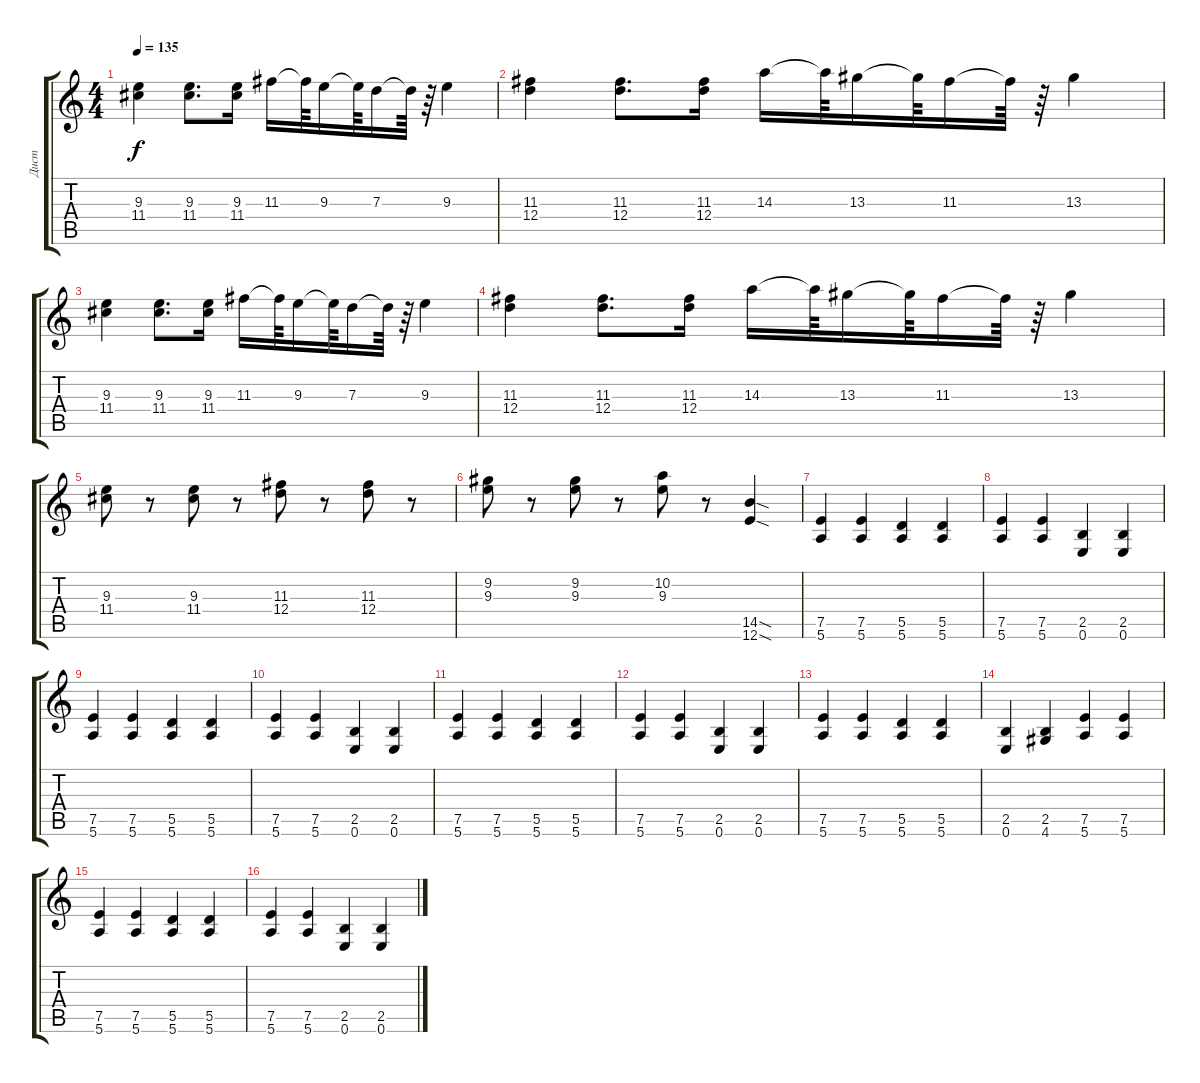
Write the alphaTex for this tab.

\track ("Дист" "Дист") {instrument distortionguitar}
\staff {score tabs}
\tuning (E4 B3 G3 D3 A2 E2) {hide}
\ts (4 4)
\tempo 135
\clef g2
\ks c
(9.3 11.4).4{dy f} (9.3 11.4).8{d} (9.3 11.4).16 11.3.16 11.3{t}.64 9.3.16 9.3{t}.64 7.3.16 7.3{t}.64 r.64 9.3.4 |
(11.3 12.4).4 (11.3 12.4).8{d} (11.3 12.4).16 14.3.16 14.3{t}.64 13.3.16 13.3{t}.64 11.3.16 11.3{t}.64 r.64 13.3.4 |
(9.3 11.4).4 (9.3 11.4).8{d} (9.3 11.4).16 11.3.16 11.3{t}.64 9.3.16 9.3{t}.64 7.3.16 7.3{t}.64 r.64 9.3.4 |
(11.3 12.4).4 (11.3 12.4).8{d} (11.3 12.4).16 14.3.16 14.3{t}.64 13.3.16 13.3{t}.64 11.3.16 11.3{t}.64 r.64 13.3.4 |
(9.3 11.4).8 r.8 (9.3 11.4).8 r.8 (11.3 12.4).8 r.8 (11.3 12.4).8 r.8 |
(9.2 9.3).8 r.8 (9.2 9.3).8 r.8 (10.2 9.3).8 r.8 (14.5{sod} 12.6{sod}).4 |
(7.5 5.6).4 (7.5 5.6).4 (5.5 5.6).4 (5.5 5.6).4 |
(7.5 5.6).4 (7.5 5.6).4 (2.5 0.6).4 (2.5 0.6).4 |
(7.5 5.6).4 (7.5 5.6).4 (5.5 5.6).4 (5.5 5.6).4 |
(7.5 5.6).4 (7.5 5.6).4 (2.5 0.6).4 (2.5 0.6).4 |
(7.5 5.6).4 (7.5 5.6).4 (5.5 5.6).4 (5.5 5.6).4 |
(7.5 5.6).4 (7.5 5.6).4 (2.5 0.6).4 (2.5 0.6).4 |
(7.5 5.6).4 (7.5 5.6).4 (5.5 5.6).4 (5.5 5.6).4 |
(2.5 0.6).4 (2.5 4.6).4 (7.5 5.6).4 (7.5 5.6).4 |
(7.5 5.6).4 (7.5 5.6).4 (5.5 5.6).4 (5.5 5.6).4 |
(7.5 5.6).4 (7.5 5.6).4 (2.5 0.6).4 (2.5 0.6).4
